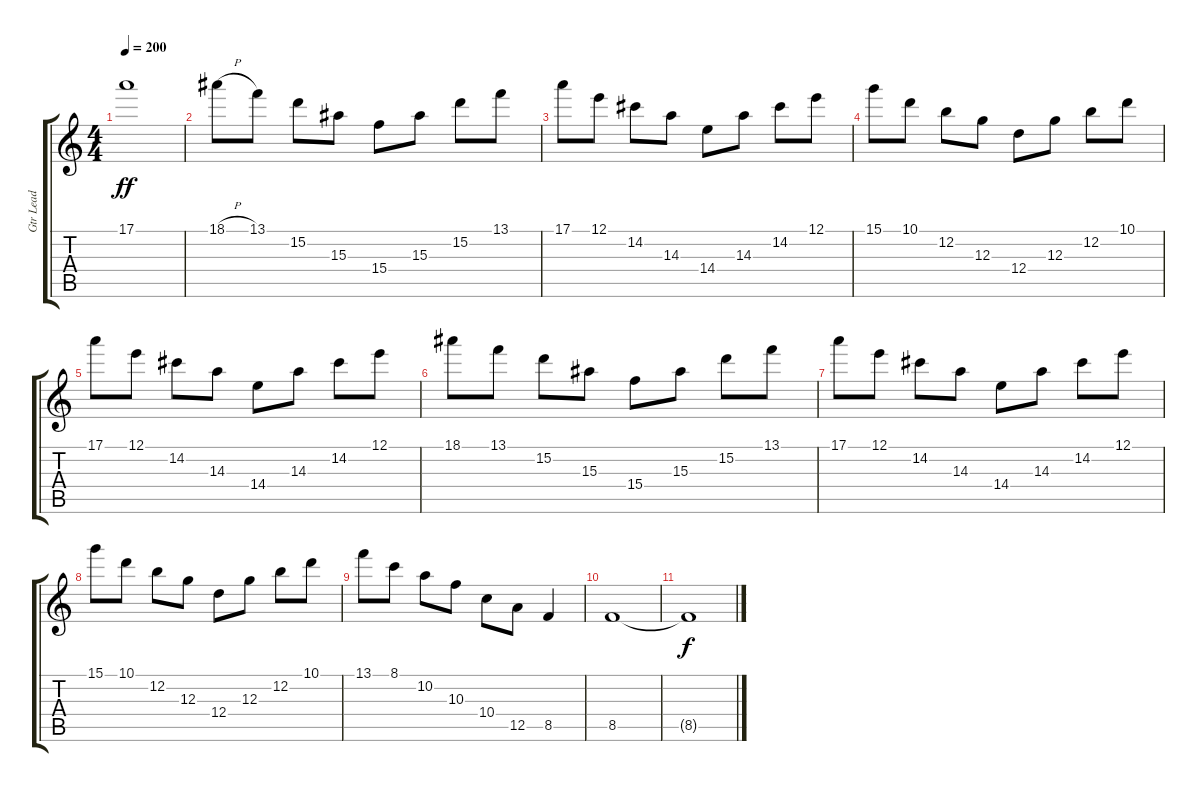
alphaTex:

\track ("Gtr Lead" "Gtr Lead") {instrument distortionguitar}
\staff {score tabs}
\tuning (E4 B3 G3 D3 A2 E2) {hide}
\ts (4 4)
\tempo 200
\clef g2
\ks c
17.1.1{dy ff} |
18.1{h}.8 13.1.8 15.2.8 15.3.8 15.4.8 15.3.8 15.2.8 13.1.8 |
17.1.8 12.1.8 14.2.8 14.3.8 14.4.8 14.3.8 14.2.8 12.1.8 |
15.1.8 10.1.8 12.2.8 12.3.8 12.4.8 12.3.8 12.2.8 10.1.8 |
17.1.8 12.1.8 14.2.8 14.3.8 14.4.8 14.3.8 14.2.8 12.1.8 |
18.1.8 13.1.8 15.2.8 15.3.8 15.4.8 15.3.8 15.2.8 13.1.8 |
17.1.8 12.1.8 14.2.8 14.3.8 14.4.8 14.3.8 14.2.8 12.1.8 |
15.1.8 10.1.8 12.2.8 12.3.8 12.4.8 12.3.8 12.2.8 10.1.8 |
13.1.8 8.1.8 10.2.8 10.3.8 10.4.8 12.5.8 8.5.4 |
8.5.1 |
8.5{t}.1{dy f}
